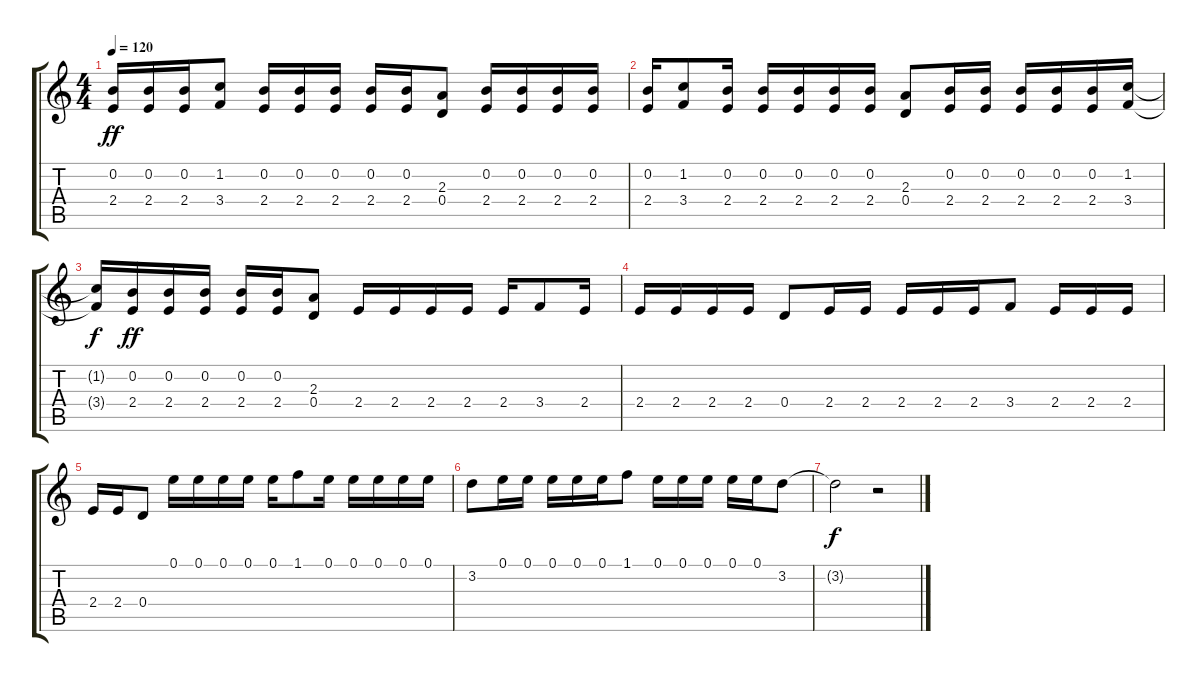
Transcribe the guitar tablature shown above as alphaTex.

\track "" {instrument overdrivenguitar}
\staff {score tabs}
\tuning (E4 B3 G3 D3 A2 E2) {hide}
\ts (4 4)
\tempo 120
\clef g2
\ks c
(0.2 2.4).16{dy ff} (0.2 2.4).16 (0.2 2.4).16 (1.2 3.4).8 (0.2 2.4).16 (0.2 2.4).16 (0.2 2.4).16 (0.2 2.4).16 (0.2 2.4).16 (2.3 0.4).8 (0.2 2.4).16 (0.2 2.4).16 (0.2 2.4).16 (0.2 2.4).16 |
(0.2 2.4).16 (1.2 3.4).8 (0.2 2.4).16 (0.2 2.4).16 (0.2 2.4).16 (0.2 2.4).16 (0.2 2.4).16 (2.3 0.4).8 (0.2 2.4).16 (0.2 2.4).16 (0.2 2.4).16 (0.2 2.4).16 (0.2 2.4).16 (1.2 3.4).16 |
(1.2{t} 3.4{t}).16{dy f} (0.2 2.4).16{dy ff} (0.2 2.4).16 (0.2 2.4).16 (0.2 2.4).16 (0.2 2.4).16 (2.3 0.4).8 2.4.16 2.4.16 2.4.16 2.4.16 2.4.16 3.4.8 2.4.16 |
2.4.16 2.4.16 2.4.16 2.4.16 0.4.8 2.4.16 2.4.16 2.4.16 2.4.16 2.4.16 3.4.8 2.4.16 2.4.16 2.4.16 |
2.4.16 2.4.16 0.4.8 0.1.16 0.1.16 0.1.16 0.1.16 0.1.16 1.1.8 0.1.16 0.1.16 0.1.16 0.1.16 0.1.16 |
3.2.8 0.1.16 0.1.16 0.1.16 0.1.16 0.1.16 1.1.8 0.1.16 0.1.16 0.1.16 0.1.16 0.1.16 3.2.8 |
3.2{t}.2{dy f} r.2
